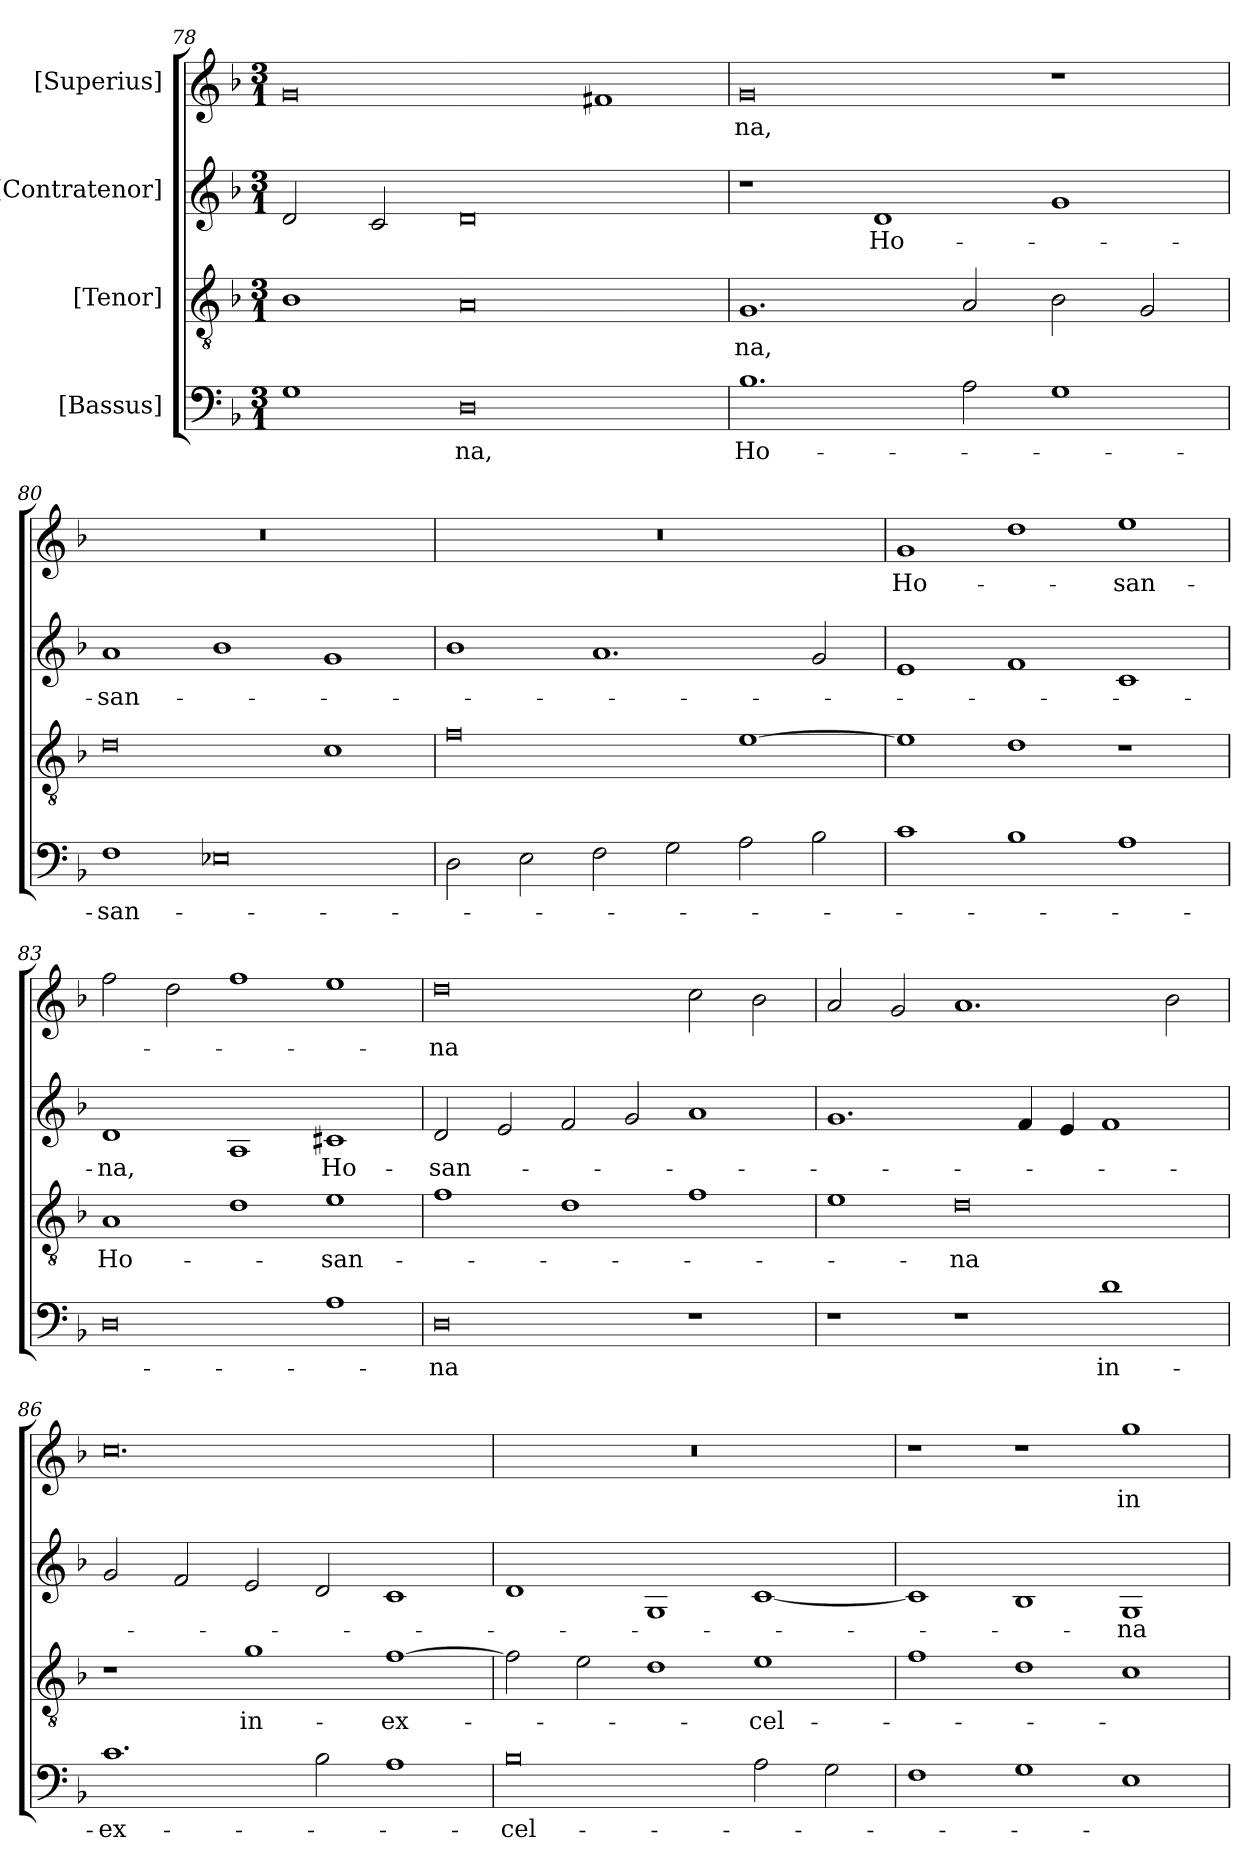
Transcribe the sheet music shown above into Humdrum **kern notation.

**kern	**text	**kern	**text	**kern	**text	**kern	**text
*part4	*part4	*part3	*part3	*part2	*part2	*part1	*part1
*staff4	*staff4	*staff3	*staff3	*staff2	*staff2	*staff1	*staff1
*I"[Bassus]	*	*I"[Tenor]	*	*I"[Contratenor]	*	*I"[Superius]	*
*clefF4	*	*clefGv2	*	*clefG2	*	*clefG2	*
*k[b-]	*	*k[b-]	*	*k[b-]	*	*k[b-]	*
*M3/1	*	*M3/1	*	*M3/1	*	*M3/1	*
=78	=78	=78	=78	=78	=78	=78	=78
1G\	.	1B-\	.	2d/	.	0g/	.
.	.	.	.	2c/	.	.	.
0D\	-na,	0A/	.	0d/	.	.	.
.	.	.	.	.	.	1f#X/	.
=79	=79	=79	=79	=79	=79	=79	=79
1.B-\	Ho-	1.G/	-na,	1r	.	0g/	-na,
.	.	.	.	1d/	Ho-	.	.
2A\	.	2A/	.	.	.	.	.
1G\	.	2B-\	.	1g/	.	1r	.
.	.	2G/	.	.	.	.	.
=80	=80	=80	=80	=80	=80	=80	=80
1F\	-san-	0d\	.	1a/	-san-	0.r	.
0E-X\	.	.	.	1b-\	.	.	.
.	.	1c\	.	1g/	.	.	.
=81	=81	=81	=81	=81	=81	=81	=81
2D\	.	0f\	.	1b-\	.	0.r	.
2E\	.	.	.	.	.	.	.
2F\	.	.	.	1.a/	.	.	.
2G\	.	.	.	.	.	.	.
2A\	.	[1e\	.	.	.	.	.
2B-\	.	.	.	2g/	.	.	.
=82	=82	=82	=82	=82	=82	=82	=82
1c\	.	1e\]	.	1e/	.	1g/	Ho-
1B-\	.	1d\	.	1f/	.	1dd\	.
1A\	.	1r	.	1c/	.	1ee\	-san-
=83	=83	=83	=83	=83	=83	=83	=83
0D\	.	1A/	Ho-	1d/	-na,	2ff\	.
.	.	.	.	.	.	2dd\	.
.	.	1d\	.	1A/	.	1ff\	.
1A\	.	1e\	-san-	1c#X/	Ho-	1ee\	.
=84	=84	=84	=84	=84	=84	=84	=84
0D\	-na	1f\	.	2d/	-san-	0dd\	-na
.	.	.	.	2e/	.	.	.
.	.	1d\	.	2f/	.	.	.
.	.	.	.	2g/	.	.	.
1r	.	1f\	.	1a/	.	2cc\	.
.	.	.	.	.	.	2b-\	.
=85	=85	=85	=85	=85	=85	=85	=85
1r	.	1e\	.	1.g/	.	2a/	.
.	.	.	.	.	.	2g/	.
1r	.	0d\	-na	.	.	1.a/	.
.	.	.	.	4f/	.	.	.
.	.	.	.	4e/	.	.	.
1d\	in-	.	.	1f/	.	.	.
.	.	.	.	.	.	2b-\	.
=86	=86	=86	=86	=86	=86	=86	=86
1.c\	ex-	1r	.	2g/	.	0.cc\	.
.	.	.	.	2f/	.	.	.
.	.	1g\	in-	2e/	.	.	.
2B-\	.	.	.	2d/	.	.	.
1A\	.	[1f\	ex-	1c/	.	.	.
=87	=87	=87	=87	=87	=87	=87	=87
0B-\	-cel-	2f\]	.	1d/	.	0.r	.
.	.	2e\	.	.	.	.	.
.	.	1d\	.	1G/	.	.	.
2A\	.	1e\	-cel-	[1c/	.	.	.
2G\	.	.	.	.	.	.	.
=88	=88	=88	=88	=88	=88	=88	=88
1F\	.	1f\	.	1c/]	.	1r	.
1G\	.	1d\	.	1B-/	.	1r	.
1E\	.	1c\	.	1G/	-na	1gg\	in-
=	=	=	=	=	=	=	=
*-	*-	*-	*-	*-	*-	*-	*-
